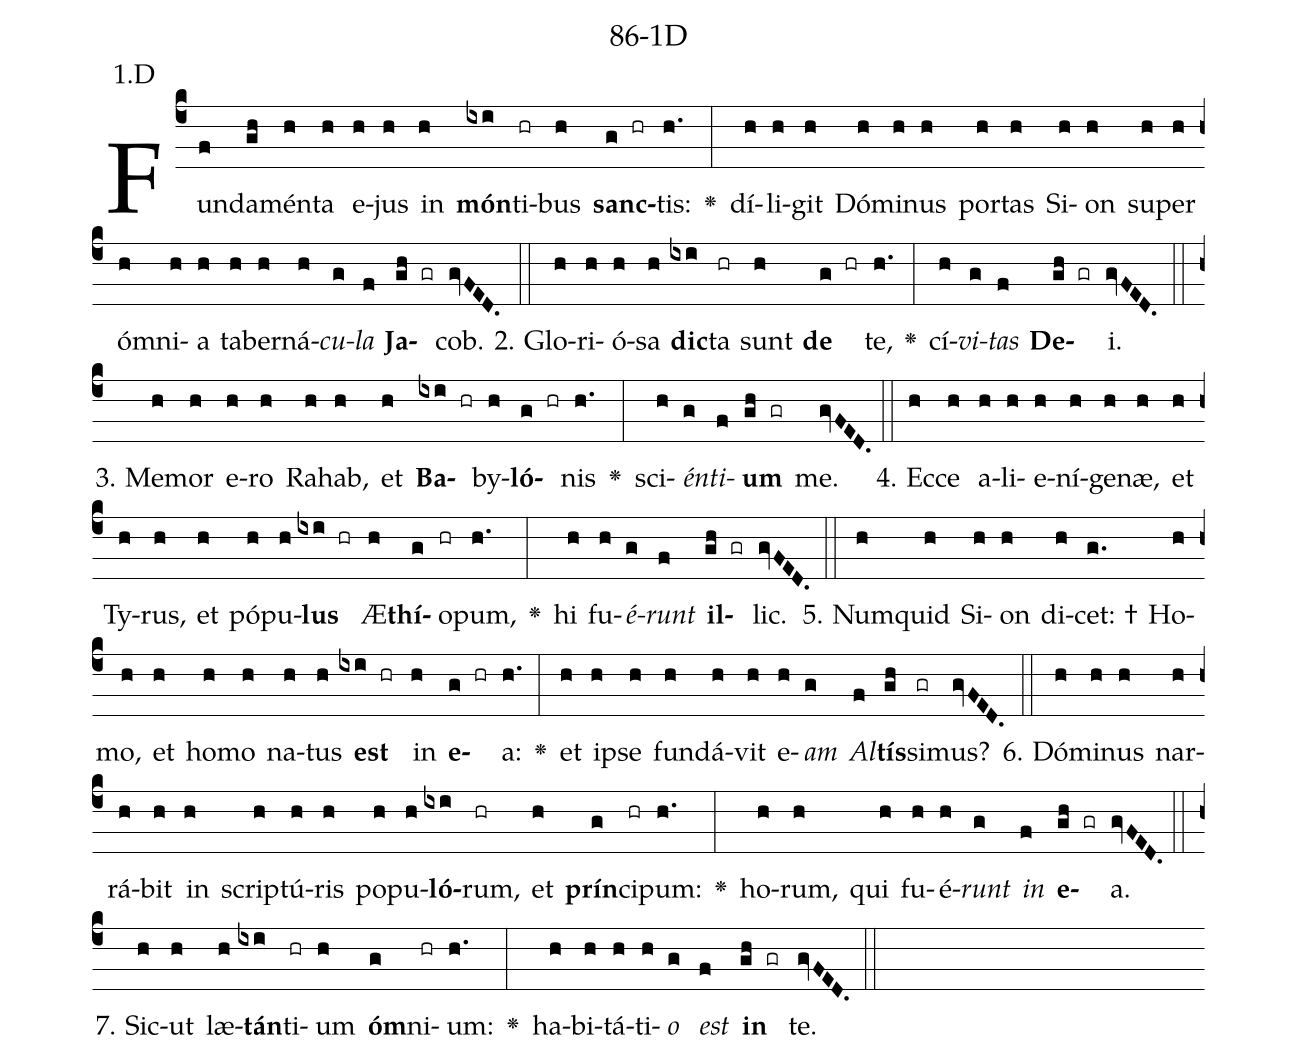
name: 86-1D;
annotation: 1.D;
%%
(c4)Fun(f)da(gh)mén(h)ta(h) e(h)jus(h) in(h) <b>món</b>(ixi)ti(hr)bus(h) <b>sanc</b>(g hr)tis:(h.) <v>\greheightstar</v>(:) dí(h)li(h)git(h) Dó(h)mi(h)nus(h) por(h)tas(h) Si(h)on(h) su(h)per(h) óm(h)ni(h)a(h) ta(h)ber(h)ná(h)<i>cu</i>(g)<i>la</i>(f) <b>Ja</b>(gh gr)cob.(gvFED.) (::)
2. Glo(h)ri(h)ó(h)sa(h) <b>dic</b>(ixi)ta(hr) sunt(h) <b>de</b>(g hr) te,(h.) <v>\greheightstar</v>(:) cí(h)<i>vi</i>(g)<i>tas</i>(f) <b>De</b>(gh gr)i.(gvFED.) (::)
3. Me(h)mor(h) e(h)ro(h) Ra(h)hab,(h) et(h) <b>Ba</b>(ixi hr)by(h)<b>ló</b>(g hr)nis(h.) <v>\greheightstar</v>(:) sci(h)<i>én</i>(g)<i>ti</i>(f)<b>um</b>(gh gr) me.(gvFED.) (::)
4. Ec(h)ce(h) a(h)li(h)e(h)ní(h)ge(h)næ,(h) et(h) Ty(h)rus,(h) et(h) pó(h)pu(h)<b>lus</b>(ixi hr) Æ(h)<b>thí</b>(g)o(hr)pum,(h.) <v>\greheightstar</v>(:) hi(h) fu(h)<i>é</i>(g)<i>runt</i>(f) <b>il</b>(gh gr)lic.(gvFED.) (::)
5. Num(h)quid(h) Si(h)on(h) di(h)cet: †(g.) Ho(h)mo,(h) et(h) ho(h)mo(h) na(h)tus(h) <b>est</b>(ixi hr) in(h) <b>e</b>(g hr)a:(h.) <v>\greheightstar</v>(:) et(h) ip(h)se(h) fun(h)dá(h)vit(h) e(h)<i>am</i>(g) <i>Al</i>(f)<b>tís</b>(gh)si(gr)mus?(gvFED.) (::)
6. Dó(h)mi(h)nus(h) nar(h)rá(h)bit(h) in(h) scrip(h)tú(h)ris(h) po(h)pu(h)<b>ló</b>(ixi)rum,(hr) et(h) <b>prín</b>(g)ci(hr)pum:(h.) <v>\greheightstar</v>(:) ho(h)rum,(h) qui(h) fu(h)é(h)<i>runt</i>(g) <i>in</i>(f) <b>e</b>(gh gr)a.(gvFED.) (::)
7. Sic(h)ut(h) læ(h)<b>tán</b>(ixi)ti(hr)um(h) <b>óm</b>(g)ni(hr)um:(h.) <v>\greheightstar</v>(:) ha(h)bi(h)tá(h)ti(h)<i>o</i>(g) <i>est</i>(f) <b>in</b>(gh gr) te.(gvFED.) (::)
